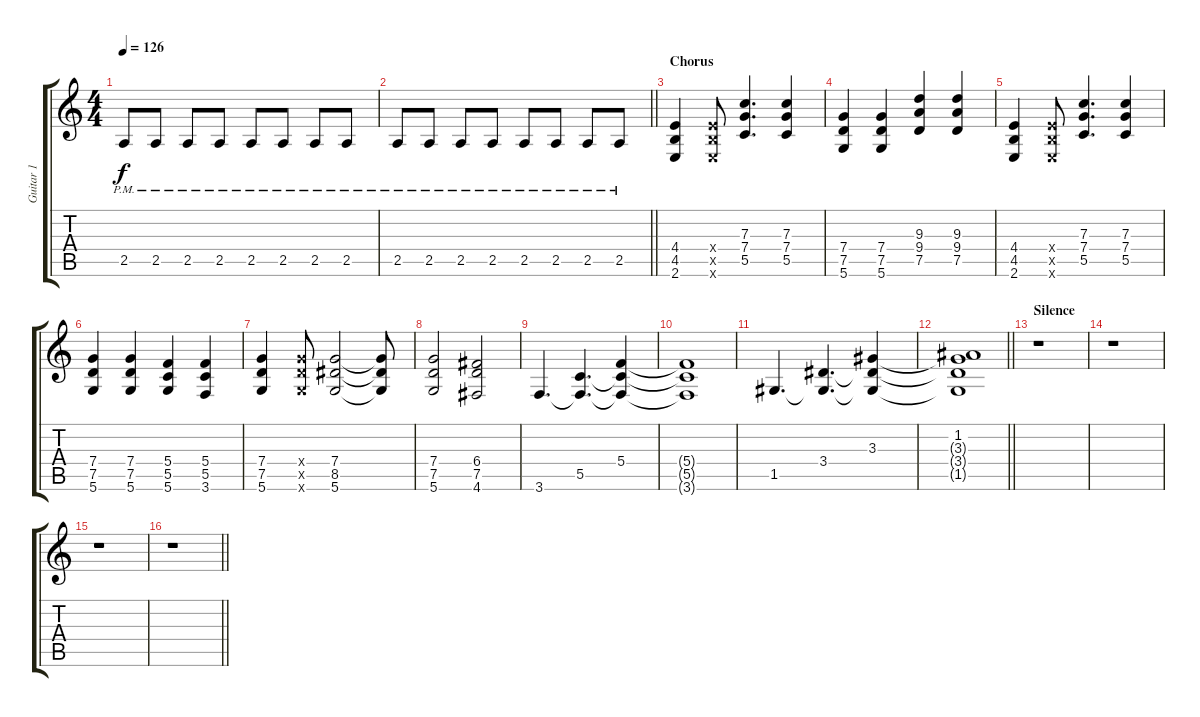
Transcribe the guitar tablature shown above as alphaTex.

\track ("Guitar 1" "Guitar 1") {instrument distortionguitar}
\staff {score tabs}
\tuning (D4 A3 F3 C3 G2 D2) {hide}
\ts (4 4)
\tempo 126
\clef g2
\ks c
2.5{pm}.8{dy f} 2.5{pm}.8 2.5{pm}.8 2.5{pm}.8 2.5{pm}.8 2.5{pm}.8 2.5{pm}.8 2.5{pm}.8 |
\barLineRight lightlight
2.5{pm}.8 2.5{pm}.8 2.5{pm}.8 2.5{pm}.8 2.5{pm}.8 2.5{pm}.8 2.5{pm}.8 2.5{pm}.8 |
\section ("" "Chorus")
(4.4 4.5 2.6).4 (4.4{x} 4.5{x} 2.6{x}).8 (7.3 7.4 5.5).4{d} (7.3 7.4 5.5).4 |
(7.4 7.5 5.6).4 (7.4 7.5 5.6).4 (9.3 9.4 7.5).4 (9.3 9.4 7.5).4 |
(4.4 4.5 2.6).4 (4.4{x} 4.5{x} 2.6{x}).8 (7.3 7.4 5.5).4{d} (7.3 7.4 5.5).4 |
(7.4 7.5 5.6).4 (7.4 7.5 5.6).4 (5.4 5.5 5.6).4 (5.4 5.5 3.6).4 |
(7.4 7.5 5.6).4 (7.4{x} 7.5{x} 5.6{x}).8 (7.4 8.5 5.6).2 (7.4{t} 8.5{t} 5.6{t}).8 |
(7.4 7.5 5.6).2 (6.4 7.5 4.6).2 |
3.6.4{d} (5.5 3.6{t}).4{d} (5.4 5.5{t} 3.6{t}).4 |
(5.4{t} 5.5{t} 3.6{t}).1 |
1.5.4{d} (3.4 1.5{t}).4{d} (3.3 3.4{t} 1.5{t}).4 |
\barLineRight lightlight
(1.2 3.3{t} 3.4{t} 1.5{t}).1 |
\section ("" "Silence")
r.1 |
r.1 |
r.1 |
\barLineRight lightlight
r.1
